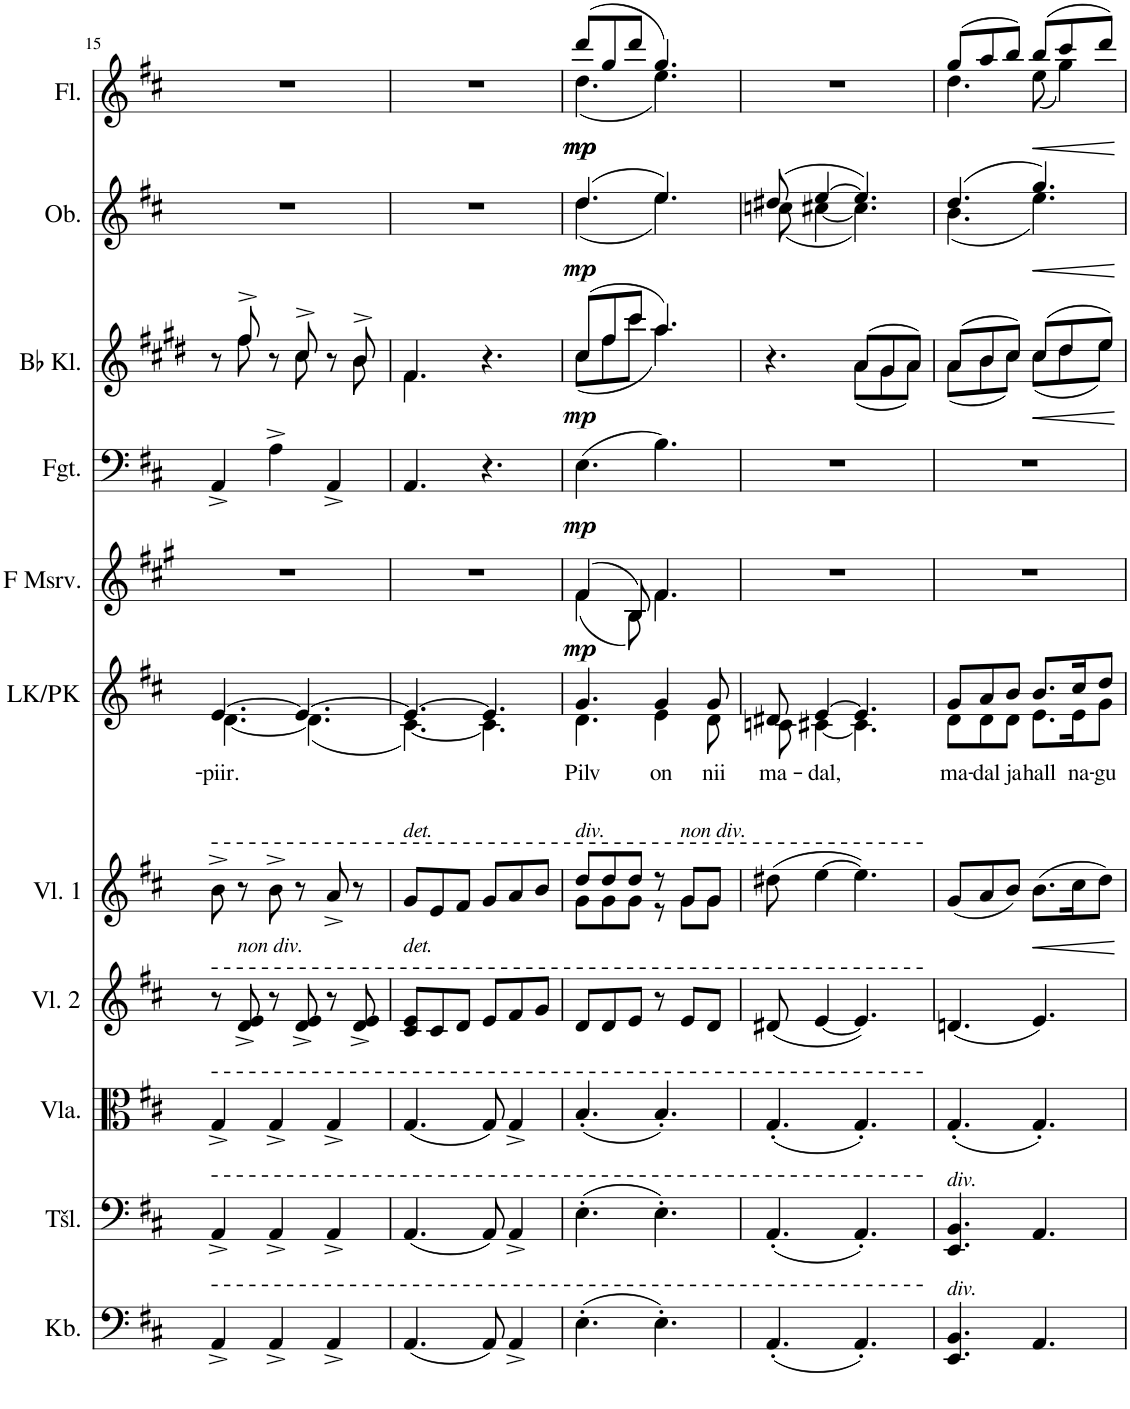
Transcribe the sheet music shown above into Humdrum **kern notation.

**kern	**kern	**kern	**kern	**kern	**dynam	**kern	**text	**kern	**dynam	**kern	**dynam	**kern	**dynam	**kern	**dynam	**kern	**dynam
*part11	*part10	*part9	*part8	*part7	*part7	*part6	*part6	*part5	*part5	*part4	*part4	*part3	*part3	*part2	*part2	*part1	*part1
*staff11	*staff10	*staff9	*staff8	*staff7	*staff7	*staff6	*staff6	*staff5	*staff5	*staff4	*staff4	*staff3	*staff3	*staff2	*staff2	*staff1	*staff1
*I"Kontrabass	*I"Tšello	*I"Vioola	*I"Viiul 2	*I"Viiul 1	*	*I"Laste- ja poistekoor	*	*I"Metsasarv F	*	*I"Fagott	*	*I"Bb klarnet	*	*I"Oboe	*	*I"Flööt	*
*I'Kb.	*I'Tšl.	*I'Vla.	*I'Vl. 2	*I'Vl. 1	*	*	*	*	*	*I'Fgt.	*	*I'Bb Kl.	*	*I'Ob.	*	*I'Fl.	*
!!LO:PB:g=z
*clefF4	*clefF4	*clefC3	*clefG2	*clefG2	*	*clefG2	*	*clefG2	*	*clefF4	*	*clefG2	*	*clefG2	*	*clefG2	*
*Trd7c12	*	*	*	*	*	*	*	*Trd4c7	*	*	*	*Trd1c2	*	*	*	*	*
*k[f#c#]	*k[f#c#]	*k[f#c#]	*k[f#c#]	*k[f#c#]	*	*k[f#c#]	*	*k[f#c#g#]	*	*k[f#c#]	*	*k[f#c#g#d#]	*	*k[f#c#]	*	*k[f#c#]	*
*M6/8	*M6/8	*M6/8	*M6/8	*M6/8	*	*M6/8	*	*M6/8	*	*M6/8	*	*M6/8	*	*M6/8	*	*M6/8	*
=15	=15	=15	=15	=15	=15	=15	=15	=15	=15	=15	=15	=15	=15	=15	=15	=15	=15
!	!	!	!	!	!	!	!LO:LY:b	!	!	!	!	!	!	!	!	!	!
*	*	*	*	*	*	*^	*	*	*	*	*	*^	*	*	*	*	*
4AA^/	4AA^/	4G^/	8r	8b^\	.	[4.e/	[4.d\	-piir.	2.r	.	4AA^/	.	8r	8ryy	.	2.r	.	2.r	.
!	!	!	!LO:TX:a:i:t=non div.	!	!	!	!	!	!	!	!	!	!	!	!	!	!	!	!
.	.	.	8d/^ 8e/^	8r	.	.	.	.	.	.	.	.	8ff#^/	8ff#\	.	.	.	.	.
4AA^/	4AA^/	4G^/	8r	8b^\	.	.	.	.	.	.	4A^\	.	8r	8ryy	.	.	.	.	.
.	.	.	8d/^ 8e/^	8r	.	4.e/_	(4.d\]	.	.	.	.	.	8cc#^/	8cc#\	.	.	.	.	.
4AA^/	4AA^/	4G^/	8r	8a^/	.	.	.	.	.	.	4AA^/	.	8r	8ryy	.	.	.	.	.
.	.	.	8d/^ 8e/^	8r	.	.	.	.	.	.	.	.	8b^/	8b\	.	.	.	.	.
=16	=16	=16	=16	=16	=16	=16	=16	=16	=16	=16	=16	=16	=16	=16	=16	=16	=16	=16	=16
!	!	!	!	!LO:TX:a:i:t=det.	!	!	!	!	!	!	!	!	!	!	!	!	!	!	!
!	!	!	!LO:TX:a:i:t=det.	!	!	!	!	!	!	!	!	!	!	!	!	!	!	!	!
(4.AA/	(4.AA/	(4.G/	8c#/ 8e/L	8g/L	.	4.e/_	[4.c#\)	.	2.r	.	4.AA/	.	4.f#/	4.f#\	.	2.r	.	2.r	.
.	.	.	8c#/	8e/	.	.	.	.	.	.	.	.	.	.	.	.	.	.	.
.	.	.	8d/J	8f#/J	.	.	.	.	.	.	.	.	.	.	.	.	.	.	.
8AA/)	8AA/)	8G/)	8e/L	8g/L	.	4.e/]	4.c#\]	.	.	.	4.r	.	4.r	4.ryy	.	.	.	.	.
4AA^/	4AA^/	4G^/	8f#/	8a/	.	.	.	.	.	.	.	.	.	.	.	.	.	.	.
.	.	.	8g/J	8b/J	.	.	.	.	.	.	.	.	.	.	.	.	.	.	.
=17	=17	=17	=17	=17	=17	=17	=17	=17	=17	=17	=17	=17	=17	=17	=17	=17	=17	=17	=17
*	*	*	*	*^	*	*	*	*	*	*	*	*	*	*	*	*	*	*	*
!	!	!	!	!LO:TX:a:i:t=div.	!	!	!	!	!	!	!	!	!	!	!	!	!	!	!	!
!	!	!	!	!	!	!	!	!	!LO:LY:b	!	!LO:DY:b	!	!LO:DY:b	!	!	!LO:DY:b	!	!LO:DY:b	!	!LO:DY:b
*	*	*	*	*	*	*	*	*	*	*^	*	*	*	*	*	*	*^	*	*^	*
!	!	!	!	!	!	!	!	!	!	!	!	!	!	!	!	!	!	!	!	!	!	!	!LO:DY:n=1:b
(4.E'\	(4.E'\	(4.B'/	8d/L	8dd/L	8g\L	.	4.g/	4.d\	Pilv	(4f#/	(4f#\	mp	(4.E\	mp	(8cc#/L	(8cc#\L	mp	(4.dd/	(4.dd\	mp	(8ddd/L	(4.dd\	mp mp
.	.	.	8d/	8dd/	8g\	.	.	.	.	.	.	.	.	.	8ff#/	8ff#\	.	.	.	.	8gg/	.	.
.	.	.	8e/J	8dd/J	8g\J	.	.	.	.	8B/)	8B\)	.	.	.	8ccc#/J	8ccc#\J	.	.	.	.	8ddd/J	.	.
!	!	!	!	!	!	!	!	!	!LO:LY:b	!	!	!	!	!	!	!	!	!	!	!	!	!	!
4.E'\)	4.E'\)	4.B'/)	8r	8r	8r	.	4g/	4e\	on	4.f#/	4.f#\	.	4.B\)	.	4.aa/)	4.aa\)	.	4.ee/)	4.ee\)	.	4.gg/)	4.ee\)	.
!	!	!	!	!LO:TX:a:i:t=non div.	!	!	!	!	!	!	!	!	!	!	!	!	!	!	!	!	!	!	!
.	.	.	8e/L	8g/L	8g\L	.	.	.	.	.	.	.	.	.	.	.	.	.	.	.	.	.	.
!	!	!	!	!	!	!	!	!	!LO:LY:b	!	!	!	!	!	!	!	!	!	!	!	!	!	!
.	.	.	8d/J	8g/J	8g\J	.	8g/	8d\	nii	.	.	.	.	.	.	.	.	.	.	.	.	.	.
*	*	*	*	*	*	*	*	*	*	*v	*v	*	*	*	*	*	*	*	*	*	*v	*v	*
=18	=18	=18	=18	=18	=18	=18	=18	=18	=18	=18	=18	=18	=18	=18	=18	=18	=18	=18	=18	=18	=18
!	!	!	!	!	!	!	!	!	!LO:LY:b	!	!	!	!	!	!	!	!	!	!	!	!
*	*	*	*	*v	*v	*	*	*	*	*	*	*	*	*	*	*	*	*	*	*	*
(4.AA'/	(4.AA'/	(4.G'/	(8d#X/	(8dd#X\	.	8d#X/	8cn\	ma-	2.r	.	2.r	.	4.r	4.ryy	.	(8dd#X/	(8ccn\	.	2.r	.
!	!	!	!	!	!	!	!	!LO:LY:b	!	!	!	!	!	!	!	!	!	!	!	!
.	.	.	[4e/	[4ee\	.	[4e/	[4c#X\	-dal,	.	.	.	.	.	.	.	[4ee/	[4cc#X\	.	.	.
4.AA'/)	4.AA'/)	4.G'/)	4.e/])	4.ee\])	.	4.e/]	4.c#\]	.	.	.	.	.	(8a/L	(8a\L	.	4.ee/])	4.cc#\])	.	.	.
.	.	.	.	.	.	.	.	.	.	.	.	.	8g#/	8g#\	.	.	.	.	.	.
.	.	.	.	.	.	.	.	.	.	.	.	.	8a/J)	8a\J)	.	.	.	.	.	.
=19	=19	=19	=19	=19	=19	=19	=19	=19	=19	=19	=19	=19	=19	=19	=19	=19	=19	=19	=19	=19
!	!LO:TX:a:i:t=div.	!	!	!	!	!	!	!	!	!	!	!	!	!	!	!	!	!	!	!
!LO:TX:a:i:t=div.	!	!	!	!	!	!	!	!	!	!	!	!	!	!	!	!	!	!	!	!
!	!	!	!	!	!	!	!	!LO:LY:b	!	!	!	!	!	!	!	!	!	!	!	!
*	*	*	*	*	*	*	*	*	*	*	*	*	*	*	*	*	*	*	*^	*
4.EE/ 4.BB/	4.EE/ 4.BB/	(4.G'/	(4.dn/	(8g/L	.	8g/L	8d\L	ma-	2.r	.	2.r	.	(8a/L	(8a\L	.	(4.dd/	(4.b\	.	(8gg/L	4.dd\	.
!	!	!	!	!	!	!	!	!LO:LY:b	!	!	!	!	!	!	!	!	!	!	!	!	!
.	.	.	.	8a/	.	8a/	8d\	-dal	.	.	.	.	8b/	8b\	.	.	.	.	8aa/	.	.
!	!	!	!	!	!	!	!	!LO:LY:b	!	!	!	!	!	!	!	!	!	!	!	!	!
.	.	.	.	8b/J)	.	8b/J	8d\J	ja	.	.	.	.	8cc#/J)	8cc#\J)	.	.	.	.	8bb/J)	.	.
!	!	!	!	!	!LO:HP:b	!	!	!LO:LY:b	!	!	!	!	!	!	!LO:HP:b	!	!	!LO:HP:b	!	!	!LO:HP:b
4.AA/	4.AA/	4.G'/)	4.e/)	(8.b\L	<	8.b/L	8.e\L	hall	.	.	.	.	(8cc#/L	(8cc#\L	<	4.gg/)	4.ee\)	<	(8bb/L	(8ee\	<
.	.	.	.	.	.	.	.	.	.	.	.	.	8dd#/	8dd#\	.	.	.	.	8ccc#/	4gg\)	.
!	!	!	!	!	!	!	!	!LO:LY:b	!	!	!	!	!	!	!	!	!	!	!	!	!
.	.	.	.	16cc#\K	.	16cc#/K	16e\K	na-	.	.	.	.	.	.	.	.	.	.	.	.	.
!	!	!	!	!	!	!	!	!LO:LY:b	!	!	!	!	!	!	!	!	!	!	!	!	!
.	.	.	.	8dd\J)	.	8dd/J	8g\J	-gu	.	.	.	.	8ee/J)	8ee\J)	.	.	.	.	8ddd/J)	.	.
*	*	*	*	*	*	*	*	*	*	*	*	*	*v	*v	*	*	*	*	*v	*v	*
*	*	*	*	*	*	*v	*v	*	*	*	*	*	*	*	*v	*v	*	*	*
.	.	.	.	.	[	.	.	.	.	.	.	.	[	.	[	.	[
=	=	=	=	=	=	=	=	=	=	=	=	=	=	=	=	=	=
*-	*-	*-	*-	*-	*-	*-	*-	*-	*-	*-	*-	*-	*-	*-	*-	*-	*-
